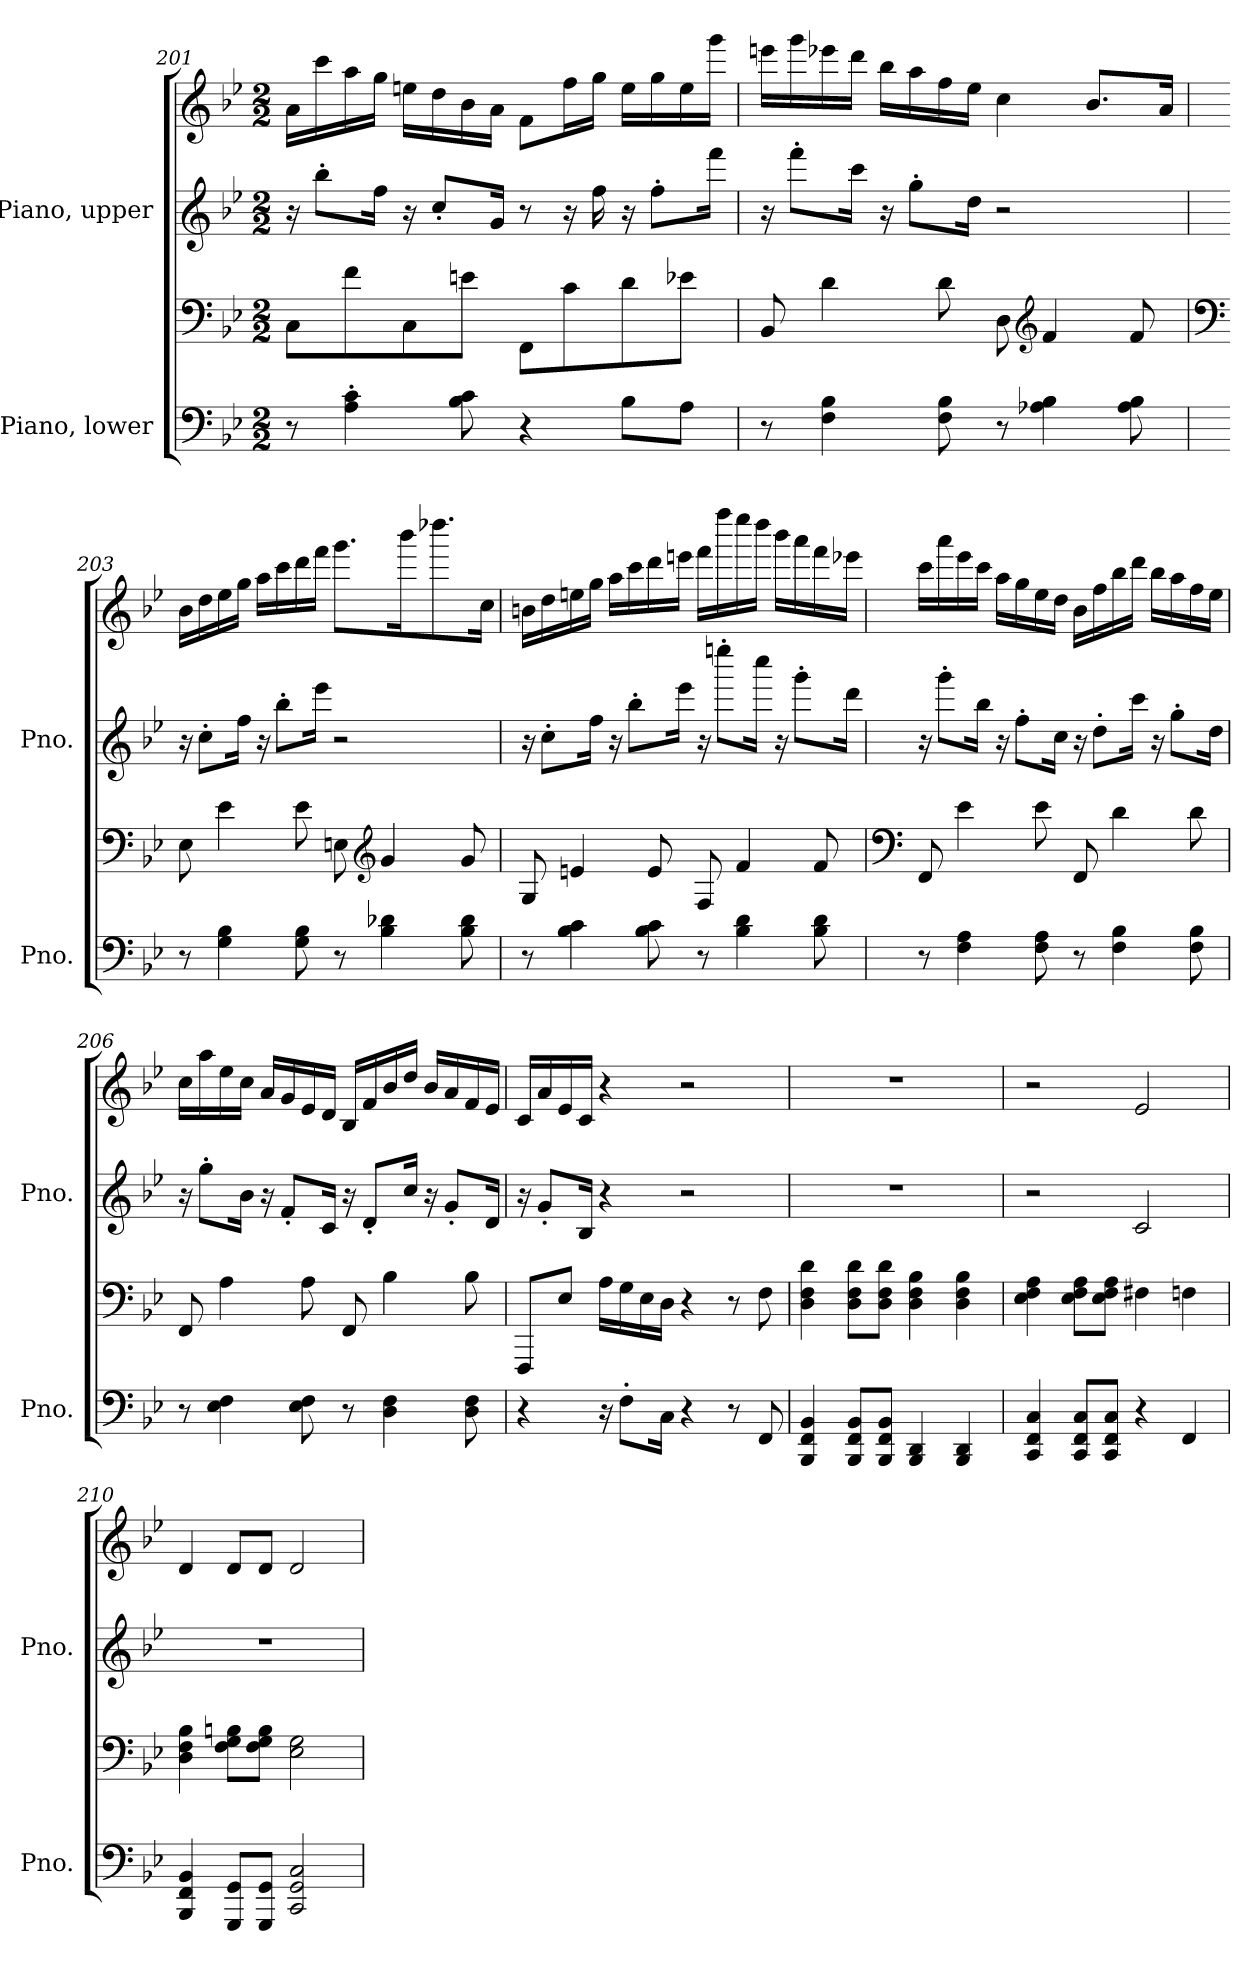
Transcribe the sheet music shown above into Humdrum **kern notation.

**kern	**kern	**kern	**kern
*part2	*part2	*part1	*part1
*staff4	*staff3	*staff2	*staff1
*I"Piano, lower	*	*I"Piano, upper	*
*I'Pno.	*	*I'Pno.	*
!!LO:LB:g=z
*clefF4	*clefF4	*clefG2	*clefG2
*k[b-e-]	*k[b-e-]	*k[b-e-]	*k[b-e-]
*M2/2	*M2/2	*M2/2	*M2/2
=201	=201	=201	=201
8r	8C\L	16r	16a\LL
.	.	8bb-'\L	16ccc\
4A\' 4c\'	8f\	.	16aa\
.	.	16ff\Jk	16gg\JJ
.	8C\	16r	16een\LL
.	.	8cc'/L	16dd\
8B-\ 8c\	8en\J	.	16b-\
.	.	16g/Jk	16a\JJ
4r	8FF\L	8r	8f\L
.	8c\	16r	16ff\L
.	.	16ff\	16gg\JJ
8B-\L	8d\	16r	16ee\LL
.	.	8ff'\L	16gg\
8A\J	8e-X\J	.	16ee\
.	.	16fff\Jk	16ggg\JJ
=202	=202	=202	=202
8r	8BB-/	16r	16eeen\LL
.	.	8fff'\L	16ggg\
4F\ 4B-\	4d\	.	16eee-X\
.	.	16ccc\Jk	16ddd\JJ
.	.	16r	16bb-\LL
.	.	8gg'\L	16aa\
8F\ 8B-\	8d\	.	16ff\
.	.	16dd\Jk	16ee-\JJ
8r	8D\	2r	4cc\
*	*clefG2	*	*
4A-X\ 4B-\	4f/	.	.
.	.	.	8.b-/L
8A-\ 8B-\	8f/	.	.
.	.	.	16a/Jk
!!LO:LB:g=z
=203	=203	=203	=203
*	*clefF4	*	*
8r	8E-\	16r	16b-\LL
.	.	8cc'\L	16dd\
4G\ 4B-\	4e-\	.	16ee-\
.	.	16ff\Jk	16gg\JJ
.	.	16r	16aa\LL
.	.	8bb-'\L	16ccc\
8G\ 8B-\	8e-\	.	16ddd\
.	.	16eee-\Jk	16fff\JJ
8r	8En\	2r	8.ggg\L
*	*clefG2	*	*
4B-\ 4d-X\	4g/	.	.
.	.	.	16bbb-\K
.	.	.	8.dddd-X\
8B-\ 8d-\	8g/	.	.
.	.	.	16cc\Jk
=204	=204	=204	=204
8r	8G/	16r	16bn\LL
.	.	8cc'\L	16dd\
4B-\ 4c\	4en/	.	16een\
.	.	16ff\Jk	16gg\JJ
.	.	16r	16aa\LL
.	.	8bb-'\L	16ccc\
8B-\ 8c\	8e/	.	16ddd\
.	.	16eee-\Jk	16eeen\JJ
8r	8F/	16r	16fff\LL
.	.	8eeeen'\L	16ffff\
4B-\ 4d\	4f/	.	16eeee-\
.	.	16cccc\Jk	16dddd\JJ
.	.	16r	16bbb-\LL
.	.	8ggg'\L	16aaa\
8B-\ 8d\	8f/	.	16fff\
.	.	16ddd\Jk	16eee-X\JJ
!!LO:PB:g=z
=205	=205	=205	=205
*	*clefF4	*	*
8r	8FF/	16r	16ccc\LL
.	.	8ggg'\L	16aaa\
4F\ 4A\	4e-\	.	16eee-\
.	.	16bb-\Jk	16ccc\JJ
.	.	16r	16aa\LL
.	.	8ff'\L	16gg\
8F\ 8A\	8e-\	.	16ee-\
.	.	16cc\Jk	16dd\JJ
8r	8FF/	16r	16b-\LL
.	.	8dd'\L	16ff\
4F\ 4B-\	4d\	.	16bb-\
.	.	16ccc\Jk	16ddd\JJ
.	.	16r	16bb-\LL
.	.	8gg'\L	16aa\
8F\ 8B-\	8d\	.	16ff\
.	.	16dd\Jk	16ee-\JJ
=206	=206	=206	=206
8r	8FF/	16r	16cc\LL
.	.	8gg'\L	16aa\
4E-\ 4F\	4A\	.	16ee-\
.	.	16b-\Jk	16cc\JJ
.	.	16r	16a/LL
.	.	8f'/L	16g/
8E-\ 8F\	8A\	.	16e-/
.	.	16c/Jk	16d/JJ
8r	8FF/	16r	16B-/LL
.	.	8d'/L	16f/
4D\ 4F\	4B-\	.	16b-/
.	.	16cc/Jk	16dd/JJ
.	.	16r	16b-/LL
.	.	8g'/L	16a/
8D\ 8F\	8B-\	.	16f/
.	.	16d/Jk	16e-/JJ
!!LO:LB:g=z
=207	=207	=207	=207
4r	8FFF/L	16r	16c/LL
.	.	8g'/L	16a/
.	8E-/J	.	16e-/
.	.	16B-/Jk	16c/JJ
16r	16A\LL	4r	4r
8F'\L	16G\	.	.
.	16E-\	.	.
16C\Jk	16D\JJ	.	.
4r	4r	2r	2r
8r	8r	.	.
8FF/	8F\	.	.
=208	=208	=208	=208
4BBB-/ 4FF/ 4BB-/	4D\ 4F\ 4d\	1r	1r
8BBB-/ 8FF/ 8BB-/L	8D\ 8F\ 8d\L	.	.
8BBB-/ 8FF/ 8BB-/J	8D\ 8F\ 8d\J	.	.
4BBB-/ 4DD/	4D\ 4F\ 4B-\	.	.
4BBB-/ 4DD/	4D\ 4F\ 4B-\	.	.
=209	=209	=209	=209
4CC/ 4FF/ 4C/	4E-\ 4F\ 4A\	2r	2r
8CC/ 8FF/ 8C/L	8E-\ 8F\ 8A\L	.	.
8CC/ 8FF/ 8C/J	8E-\ 8F\ 8A\J	.	.
4r	4F#X\	2c/	2e-/
4FF/	4Fn\	.	.
=210	=210	=210	=210
4BBB-/ 4FF/ 4BB-/	4D\ 4F\ 4B-\	1r	4d/
8GGG/ 8GG/L	8F\ 8G\ 8Bn\L	.	8d/L
8GGG/ 8GG/J	8F\ 8G\ 8B\J	.	8d/J
2CC/ 2GG/ 2C/	2E-\ 2G\	.	2d/
=	=	=	=
*-	*-	*-	*-
